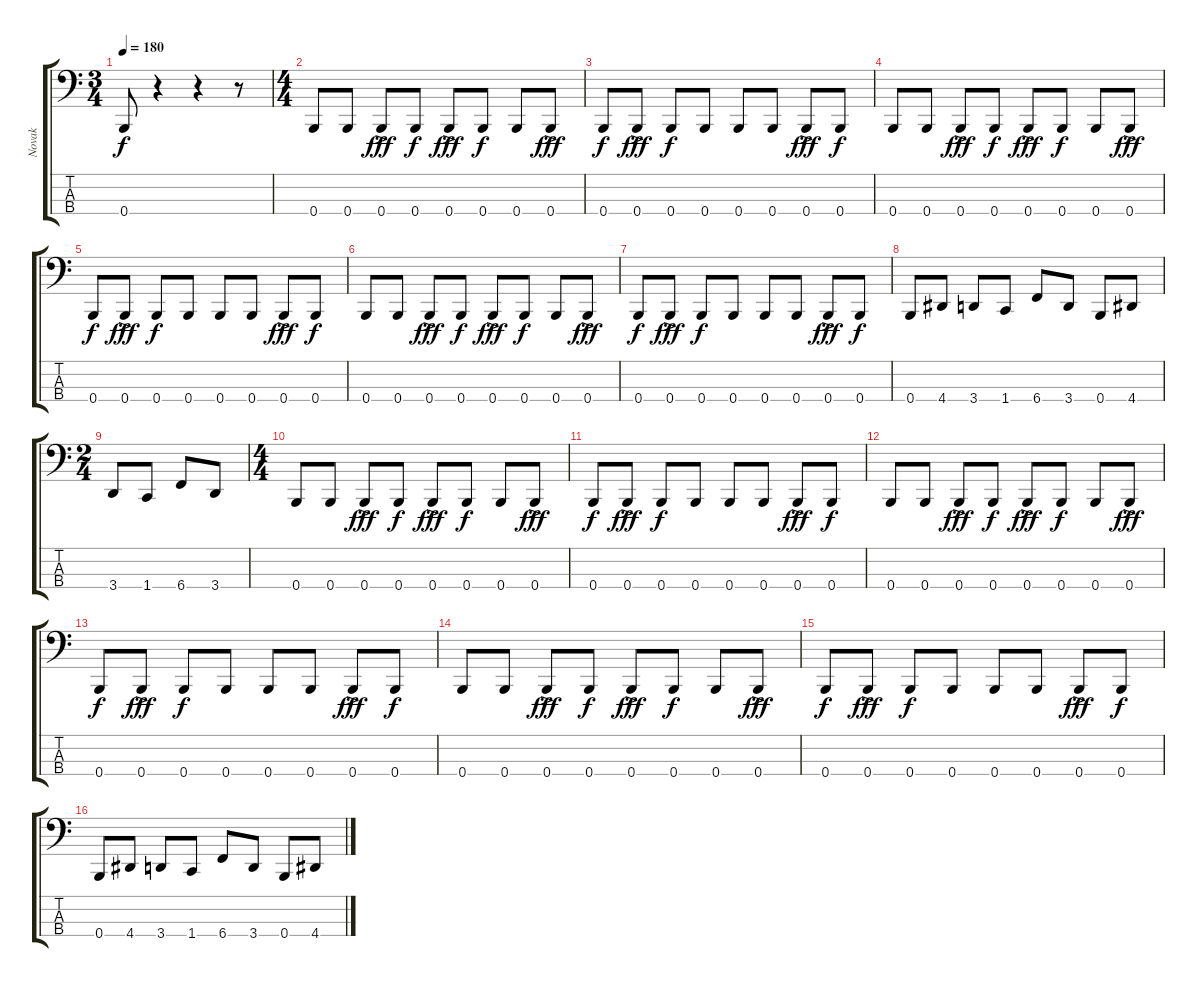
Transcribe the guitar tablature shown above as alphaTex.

\track ("Novak" "Novak") {instrument electricbasspick}
\staff {score tabs}
\tuning (D2 A1 E1 B0) {hide}
\ts (3 4)
\tempo 180
\clef f4
\ks c
0.4.8{dy f} r.4 r.4 r.8 |
\ts (4 4)
0.4.8 0.4.8 0.4{ac}.8{dy fff} 0.4.8{dy f} 0.4{ac}.8{dy fff} 0.4.8{dy f} 0.4.8 0.4{ac}.8{dy fff} |
0.4.8{dy f} 0.4{ac}.8{dy fff} 0.4.8{dy f} 0.4.8 0.4.8 0.4.8 0.4{ac}.8{dy fff} 0.4.8{dy f} |
0.4.8 0.4.8 0.4{ac}.8{dy fff} 0.4.8{dy f} 0.4{ac}.8{dy fff} 0.4.8{dy f} 0.4.8 0.4{ac}.8{dy fff} |
0.4.8{dy f} 0.4{ac}.8{dy fff} 0.4.8{dy f} 0.4.8 0.4.8 0.4.8 0.4{ac}.8{dy fff} 0.4.8{dy f} |
0.4.8 0.4.8 0.4{ac}.8{dy fff} 0.4.8{dy f} 0.4{ac}.8{dy fff} 0.4.8{dy f} 0.4.8 0.4{ac}.8{dy fff} |
0.4.8{dy f} 0.4{ac}.8{dy fff} 0.4.8{dy f} 0.4.8 0.4.8 0.4.8 0.4{ac}.8{dy fff} 0.4.8{dy f} |
0.4.8 4.4.8 3.4.8 1.4.8 6.4.8 3.4.8 0.4.8 4.4.8 |
\ts (2 4)
3.4.8 1.4.8 6.4.8 3.4.8 |
\ts (4 4)
0.4.8 0.4.8 0.4{ac}.8{dy fff} 0.4.8{dy f} 0.4{ac}.8{dy fff} 0.4.8{dy f} 0.4.8 0.4{ac}.8{dy fff} |
0.4.8{dy f} 0.4{ac}.8{dy fff} 0.4.8{dy f} 0.4.8 0.4.8 0.4.8 0.4{ac}.8{dy fff} 0.4.8{dy f} |
0.4.8 0.4.8 0.4{ac}.8{dy fff} 0.4.8{dy f} 0.4{ac}.8{dy fff} 0.4.8{dy f} 0.4.8 0.4{ac}.8{dy fff} |
0.4.8{dy f} 0.4{ac}.8{dy fff} 0.4.8{dy f} 0.4.8 0.4.8 0.4.8 0.4{ac}.8{dy fff} 0.4.8{dy f} |
0.4.8 0.4.8 0.4{ac}.8{dy fff} 0.4.8{dy f} 0.4{ac}.8{dy fff} 0.4.8{dy f} 0.4.8 0.4{ac}.8{dy fff} |
0.4.8{dy f} 0.4{ac}.8{dy fff} 0.4.8{dy f} 0.4.8 0.4.8 0.4.8 0.4{ac}.8{dy fff} 0.4.8{dy f} |
0.4.8 4.4.8 3.4.8 1.4.8 6.4.8 3.4.8 0.4.8 4.4.8
